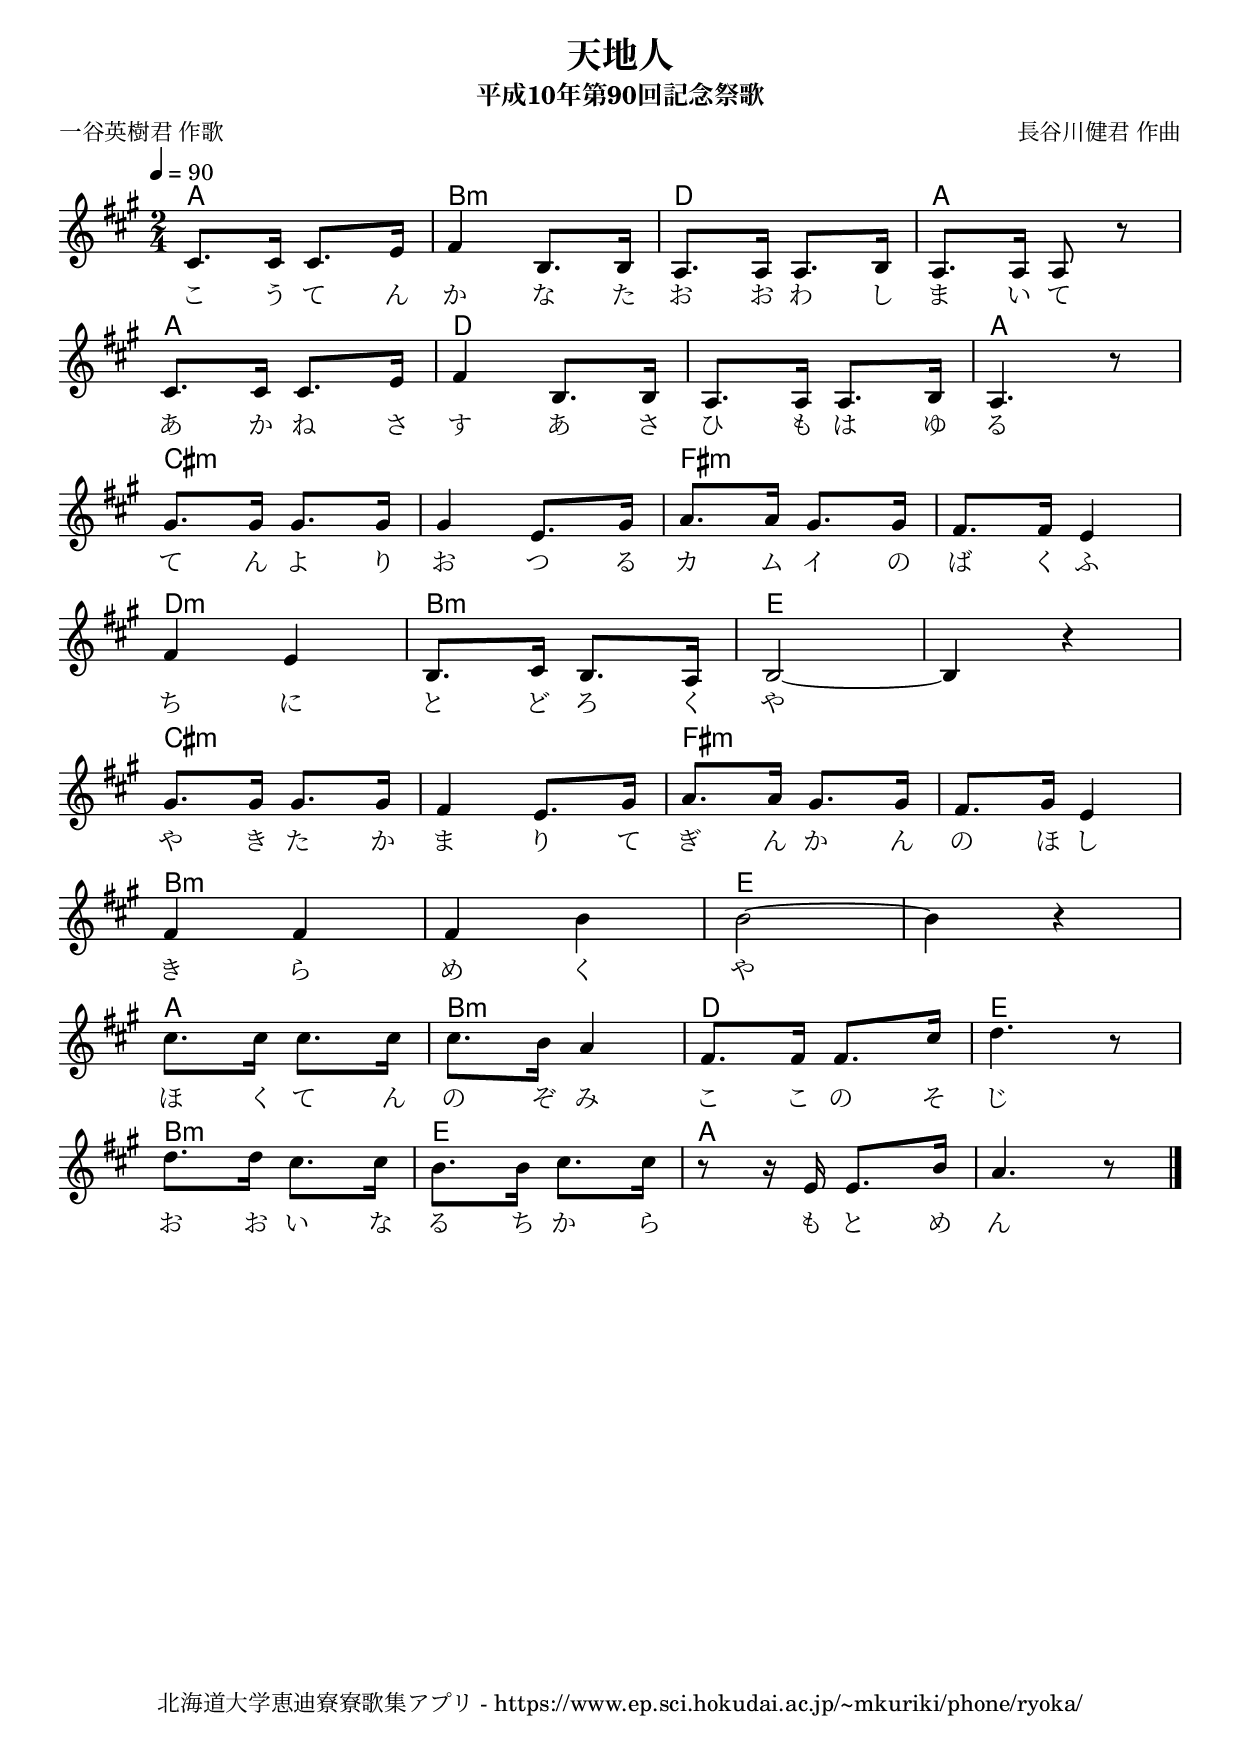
\version "2.18.2"

\paper {indent = 0}

\header {
  title = "天地人"
  subtitle = "平成10年第90回記念祭歌"
  composer = "長谷川健君 作曲"
  poet = "一谷英樹君 作歌"
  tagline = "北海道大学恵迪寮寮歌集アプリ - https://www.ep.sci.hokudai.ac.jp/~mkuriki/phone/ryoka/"
}

melody = \relative c'{
  \tempo 4 = 90
  \autoBeamOff
  \numericTimeSignature
  \override BreathingSign.text = \markup { \musicglyph #"scripts.upedaltoe" } % ブレスの記号指定
  \key a \major
  \time 2/4
  \set melismaBusyProperties = #'()
  cis8. [cis16] cis8. [e16] |
  fis4 b,8. [b16] |
  a8. [a16] a8. [b16] |
  a8. [a16] a8 r8 | \break
  cis8. [cis16] cis8. [e16] |
  fis4 b,8. [b16] |
  a8. [a16] a8. [b16] |
  a4. r8 | \break
  gis'8. [gis16] gis8. [gis16] |
  gis4 e8. [gis16] |
  a8. [a16] gis8. [gis16] |
  fis8. [fis16] e4 | \break
  fis4 e4 |
  b8. [cis16] b8. [a16] |
  b2~ |
  b4 r4 | \break
  gis'8. [gis16] gis8. [gis16] |
  fis4 e8. [gis16] |
  a8. [a16] gis8. [gis16] |
  fis8. [gis16] e4 | \break
  fis4 fis4 |
  fis4 b4 |
  b2~ |
  b4 r4 | \break
  cis8. [cis16] cis8. [cis16] |
  cis8. [b16] a4 |
  fis8. [fis16] fis8. [cis'16] |
  d4. r8 | \break
  d8. [d16] cis8. [cis16] |
  b8. [b16] cis8. [cis16] |
  r8 r16 e,16 e8. [b'16] |
  a4. r8
  \bar "|."
}

text = \lyricmode {
  こ う て ん か な た お お わ し ま い て
  あ か ね さ す あ さ ひ も は ゆ る
  て ん よ り お つ る カ ム イ の ば く ふ
  ち に と ど ろ く や 　
  や き た か ま り て ぎ ん か ん の ほ し
  き ら め く や 　 
  ほ く て ん の ぞ み こ こ の そ じ
  お お い な る ち か ら も と め ん
}

harmony = \chordmode {
  a2 b:m d a
  a d d a
  cis:m cis:m fis:m fis:m
  d:m b:m e e
  cis:m cis:m fis:m fis:m
  b:m b:m e e
  a b:m d e
  b:m e a a
}

\score {
  <<
    % ギターコード
    \new ChordNames \with {midiInstrument = #"acoustic guitar (nylon)"}{
      \set chordChanges = ##t
      \harmony
    }
    % メロディーライン
    \new Voice = "one"{\melody}
    % 歌詞
    \new Lyrics \lyricsto "one" \text
    % 太鼓
    % \new DrumStaff \with{
    %   \remove "Time_signature_engraver"
    %   drumStyleTable = #percussion-style
    %   \override StaffSymbol.line-count = #1
    %   \hide Stem
    % }
    % \drum
  >>
  
\midi {}
\layout {
  \context {
    \Score
    \remove "Bar_number_engraver"
  }
}

}